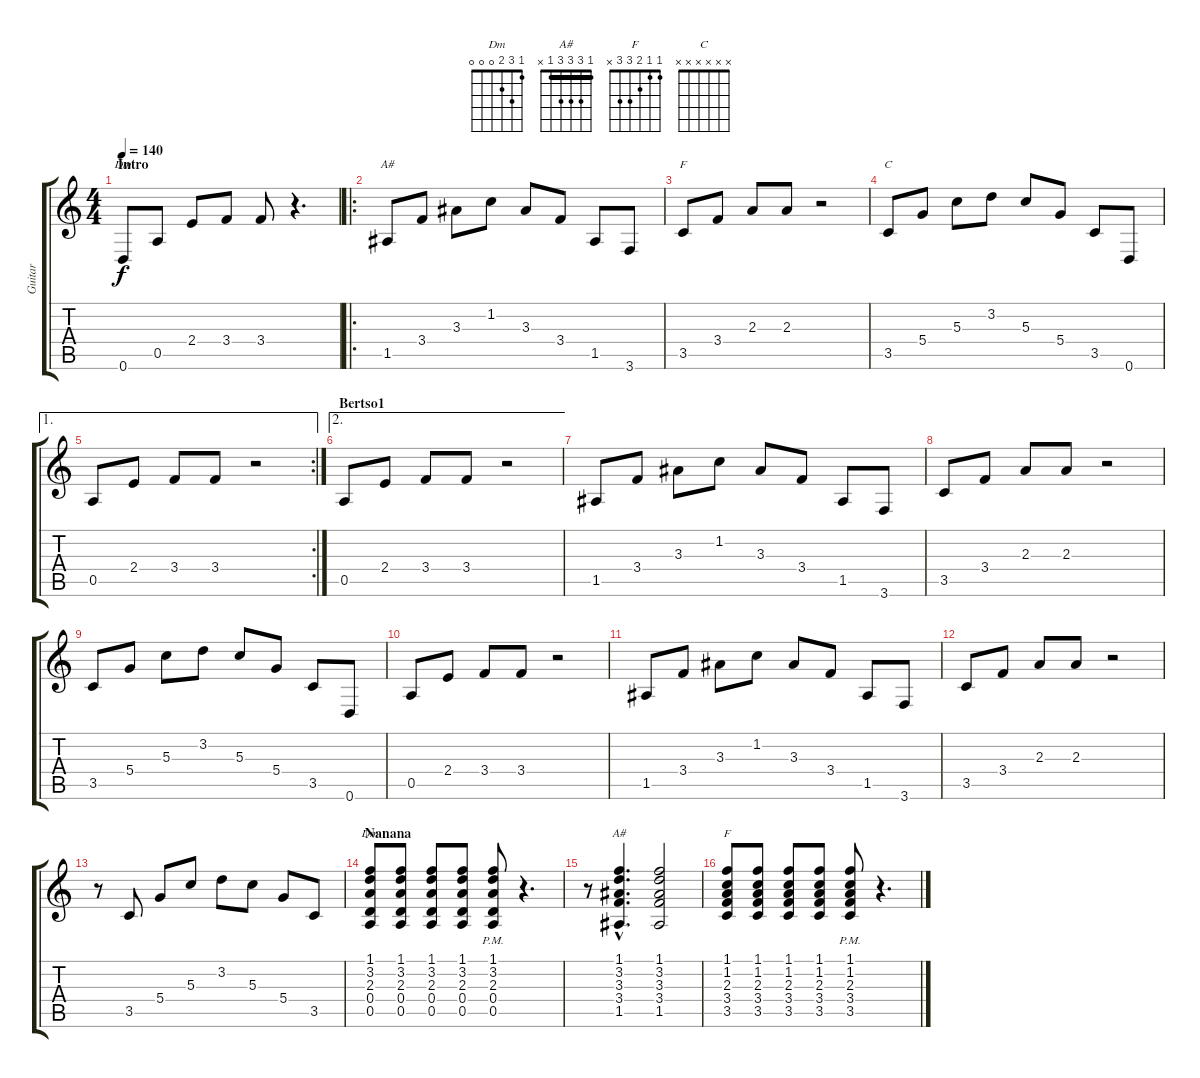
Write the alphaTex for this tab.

\track ("Guitar" "Guitar") {instrument acousticguitarnylon}
\staff {score tabs}
\tuning (E4 B3 G3 D3 A2 D2) {hide}
\chord ("Dm" x x x x x x)
\chord ("A#" x x x x x x)
\chord ("F" x x x x x x)
\chord ("C" x x x x x x)
\chord ("Dm" 1 3 2 0 0 0)
\chord ("A#" 1 3 3 3 1 x) {barre 1}
\chord ("F" 1 1 2 3 3 x)
\ts (4 4)
\section ("" "Intro")
\tempo 140
\clef g2
\ks c
0.6.8{ch "Dm" dy f volume 16 instrument acousticguitarnylon} 0.5.8 2.4.8 3.4.8 3.4.8 r.4{d} |
\ro
1.5.8{ch "A#"} 3.4.8 3.3.8 1.2.8 3.3.8 3.4.8 1.5.8 3.6.8 |
3.5.8{ch "F"} 3.4.8 2.3.8 2.3.8 r.2 |
3.5.8{ch "C"} 5.4.8 5.3.8 3.2.8 5.3.8 5.4.8 3.5.8 0.6.8 |
\ae 1
\rc 2
0.5.8 2.4.8 3.4.8 3.4.8 r.2 |
\ae 2
\section ("" "Bertso1")
0.5.8 2.4.8 3.4.8 3.4.8 r.2 |
1.5.8 3.4.8 3.3.8 1.2.8 3.3.8 3.4.8 1.5.8 3.6.8 |
3.5.8 3.4.8 2.3.8 2.3.8 r.2 |
3.5.8 5.4.8 5.3.8 3.2.8 5.3.8 5.4.8 3.5.8 0.6.8 |
0.5.8 2.4.8 3.4.8 3.4.8 r.2 |
1.5.8 3.4.8 3.3.8 1.2.8 3.3.8 3.4.8 1.5.8 3.6.8 |
3.5.8 3.4.8 2.3.8 2.3.8 r.2 |
r.8 3.5.8 5.4.8 5.3.8 3.2.8 5.3.8 5.4.8 3.5.8 |
\section ("" "Nanana")
(1.1 3.2 2.3 0.4 0.5).8{ch "Dm" volume 12} (1.1 3.2 2.3 0.4 0.5).8 (1.1 3.2 2.3 0.4 0.5).8 (1.1 3.2 2.3 0.4 0.5).8 (1.1 3.2{pm} 2.3 0.4 0.5).8 r.4{d} |
r.8 (1.1{hac} 3.2{hac} 3.3{hac} 3.4{hac} 1.5{hac}).4{d ch "A#"} (1.1 3.2 3.3 3.4 1.5).2 |
(1.1 1.2 2.3 3.4 3.5).8{ch "F"} (1.1 1.2 2.3 3.4 3.5).8 (1.1 1.2 2.3 3.4 3.5).8 (1.1 1.2 2.3 3.4 3.5).8 (1.1 1.2{pm} 2.3 3.4 3.5).8 r.4{d}
